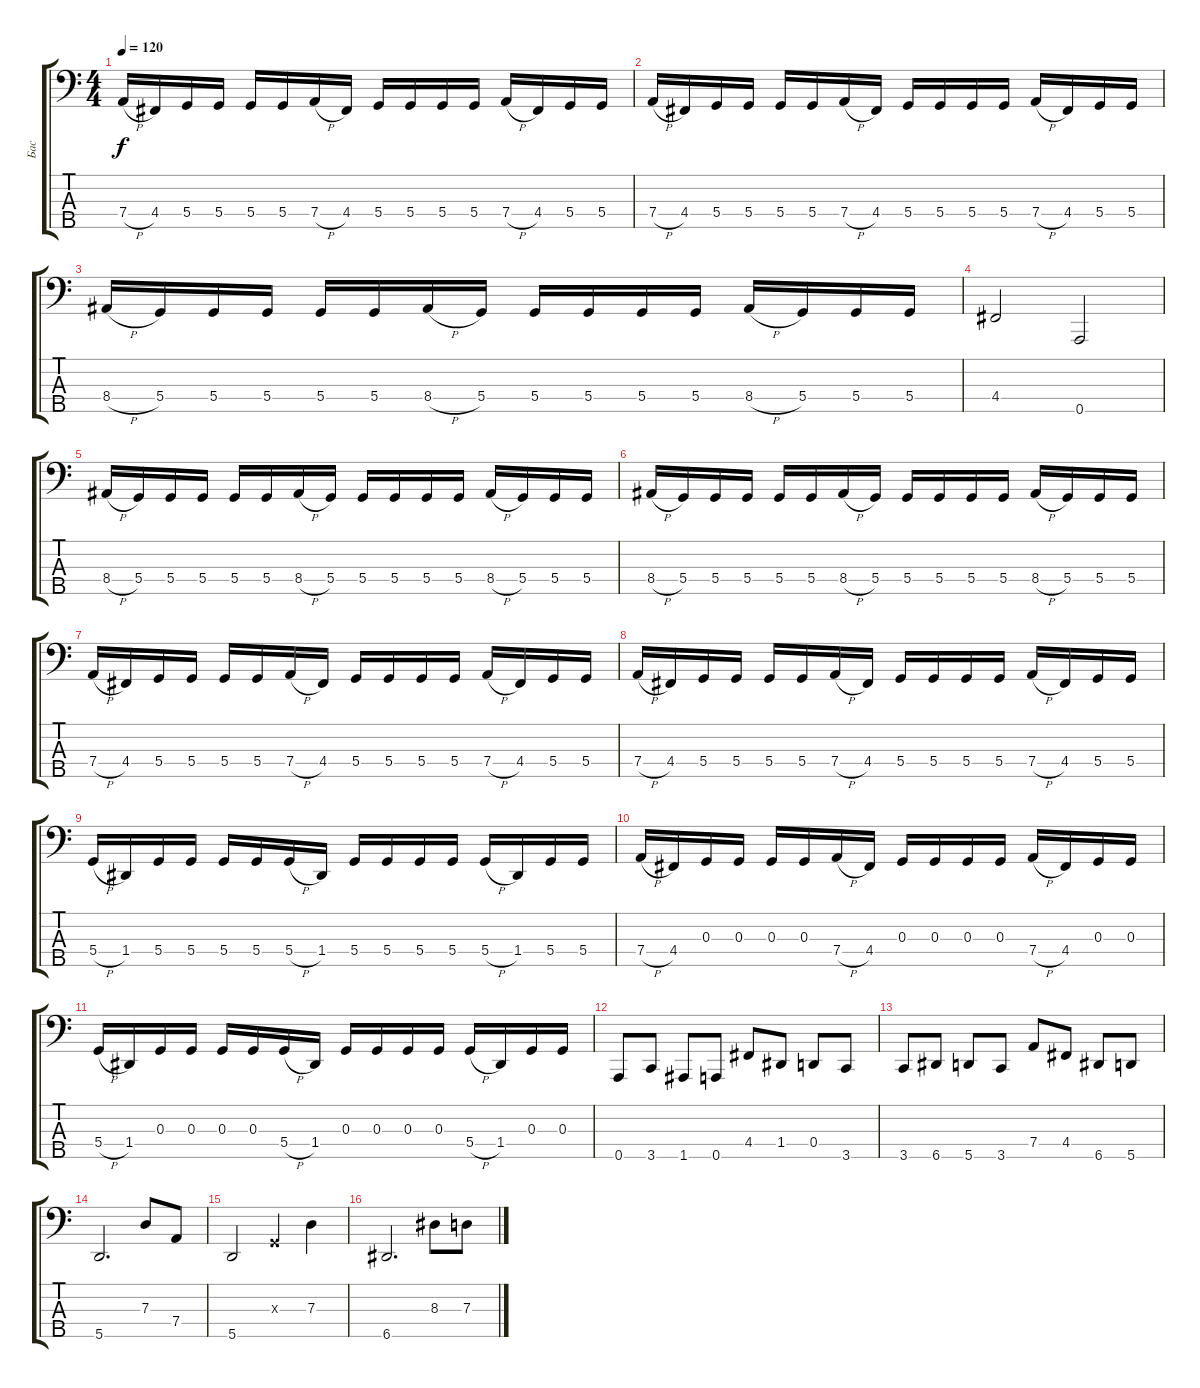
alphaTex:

\track ("Бас" "Бас") {instrument electricbassfinger}
\staff {score tabs}
\tuning (F2 C2 G1 D1 A0) {hide}
\ts (4 4)
\tempo 120
\clef f4
\ks c
7.4{h}.16{dy f} 4.4.16 5.4.16 5.4.16 5.4.16 5.4.16 7.4{h}.16 4.4.16 5.4.16 5.4.16 5.4.16 5.4.16 7.4{h}.16 4.4.16 5.4.16 5.4.16 |
7.4{h}.16 4.4.16 5.4.16 5.4.16 5.4.16 5.4.16 7.4{h}.16 4.4.16 5.4.16 5.4.16 5.4.16 5.4.16 7.4{h}.16 4.4.16 5.4.16 5.4.16 |
8.4{h}.16 5.4.16 5.4.16 5.4.16 5.4.16 5.4.16 8.4{h}.16 5.4.16 5.4.16 5.4.16 5.4.16 5.4.16 8.4{h}.16 5.4.16 5.4.16 5.4.16 |
4.4.2 0.5.2 |
8.4{h}.16 5.4.16 5.4.16 5.4.16 5.4.16 5.4.16 8.4{h}.16 5.4.16 5.4.16 5.4.16 5.4.16 5.4.16 8.4{h}.16 5.4.16 5.4.16 5.4.16 |
8.4{h}.16 5.4.16 5.4.16 5.4.16 5.4.16 5.4.16 8.4{h}.16 5.4.16 5.4.16 5.4.16 5.4.16 5.4.16 8.4{h}.16 5.4.16 5.4.16 5.4.16 |
7.4{h}.16 4.4.16 5.4.16 5.4.16 5.4.16 5.4.16 7.4{h}.16 4.4.16 5.4.16 5.4.16 5.4.16 5.4.16 7.4{h}.16 4.4.16 5.4.16 5.4.16 |
7.4{h}.16 4.4.16 5.4.16 5.4.16 5.4.16 5.4.16 7.4{h}.16 4.4.16 5.4.16 5.4.16 5.4.16 5.4.16 7.4{h}.16 4.4.16 5.4.16 5.4.16 |
5.4{h}.16 1.4.16 5.4.16 5.4.16 5.4.16 5.4.16 5.4{h}.16 1.4.16 5.4.16 5.4.16 5.4.16 5.4.16 5.4{h}.16 1.4.16 5.4.16 5.4.16 |
7.4{h}.16 4.4.16 0.3.16 0.3.16 0.3.16 0.3.16 7.4{h}.16 4.4.16 0.3.16 0.3.16 0.3.16 0.3.16 7.4{h}.16 4.4.16 0.3.16 0.3.16 |
5.4{h}.16 1.4.16 0.3.16 0.3.16 0.3.16 0.3.16 5.4{h}.16 1.4.16 0.3.16 0.3.16 0.3.16 0.3.16 5.4{h}.16 1.4.16 0.3.16 0.3.16 |
0.5.8 3.5.8 1.5.8 0.5.8 4.4.8 1.4.8 0.4.8 3.5.8 |
3.5.8 6.5.8 5.5.8 3.5.8 7.4.8 4.4.8 6.5.8 5.5.8 |
5.5.2{d} 7.3.8 7.4.8 |
5.5.2 0.3{x}.4 7.3.4 |
6.5.2{d} 8.3.8 7.3.8
